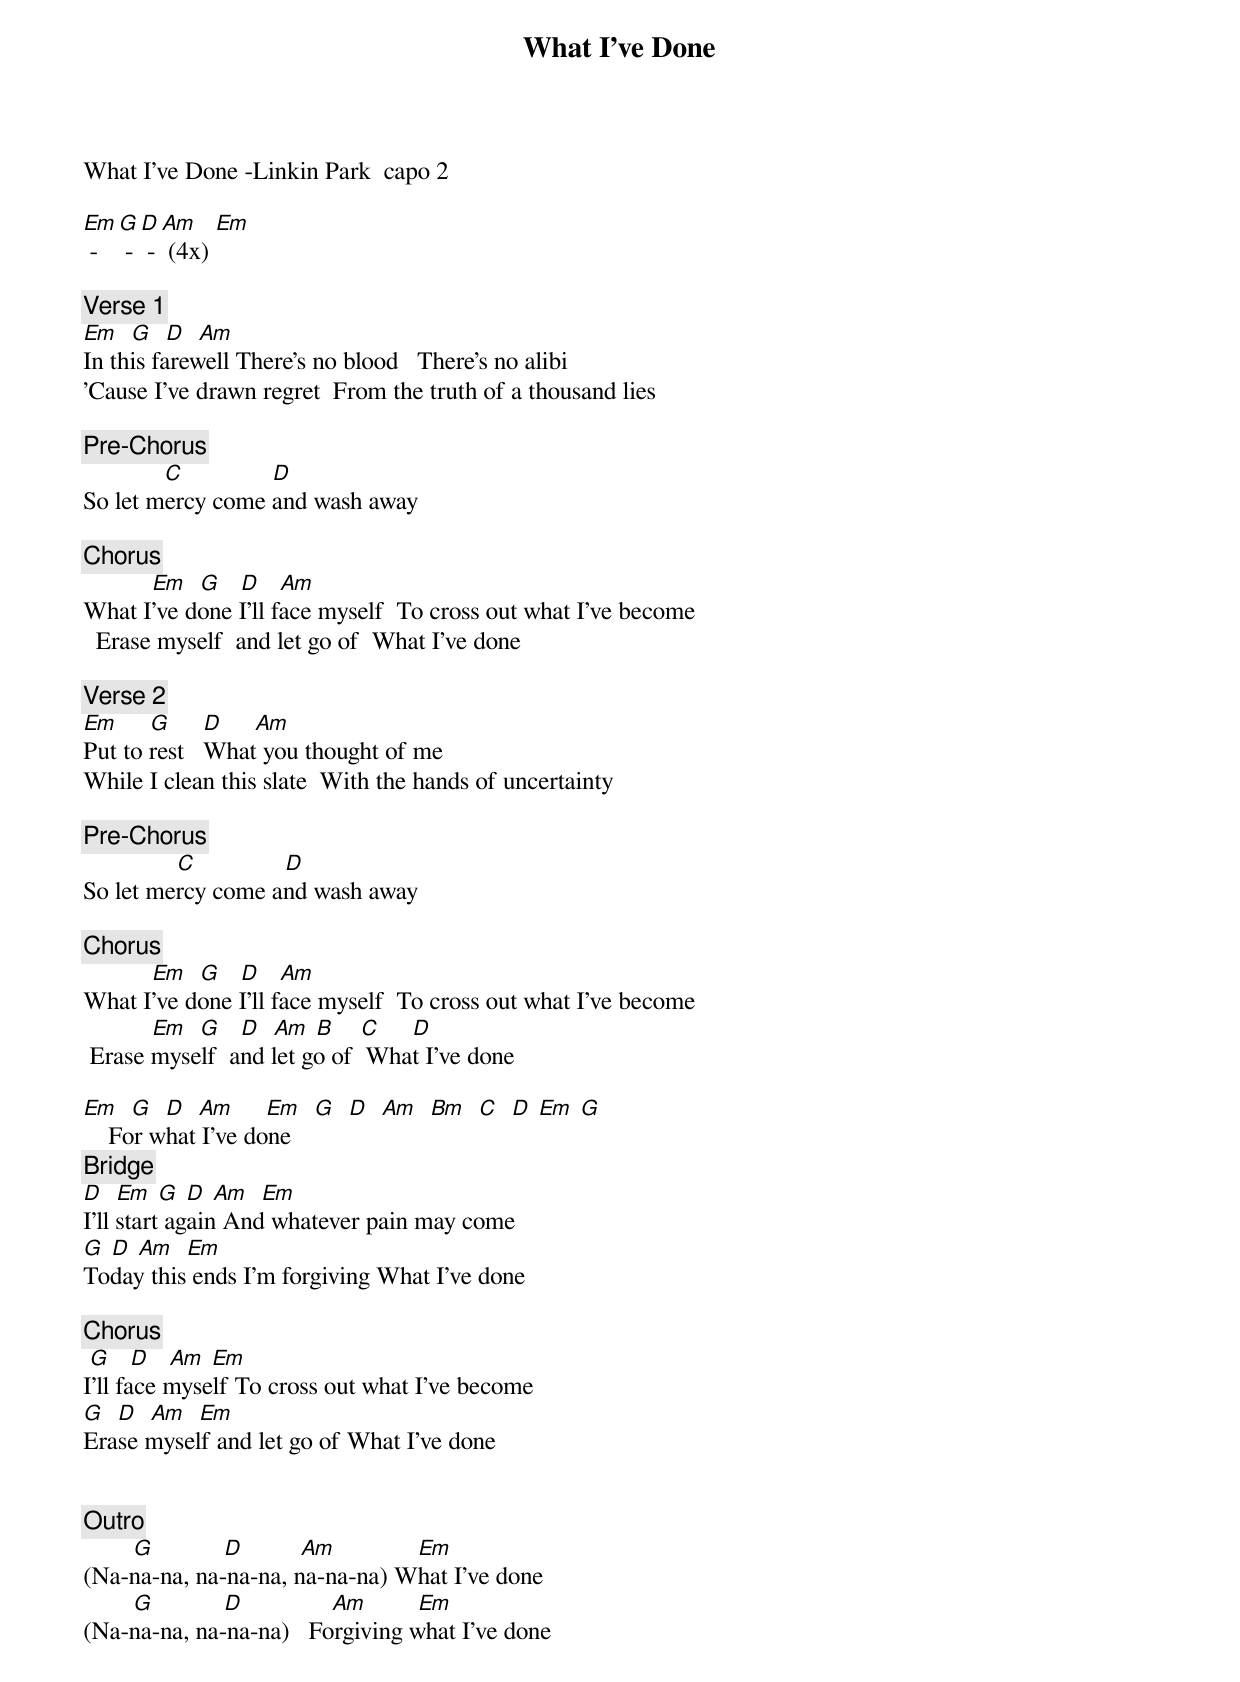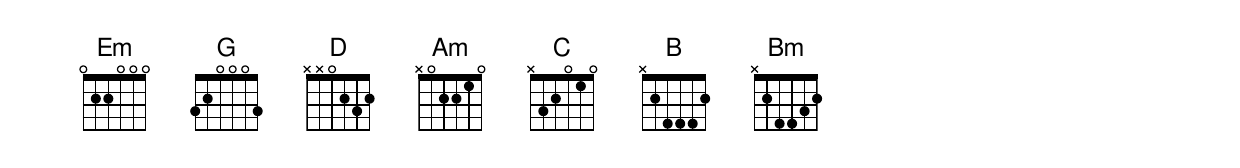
{title: What I've Done}
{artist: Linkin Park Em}
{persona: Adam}
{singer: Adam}
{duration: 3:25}
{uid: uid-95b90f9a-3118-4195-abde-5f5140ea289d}
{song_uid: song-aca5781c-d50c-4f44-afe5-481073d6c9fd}



What I've Done -Linkin Park 	capo 2

[Em] - [G] - [D] - [Am] (4x)	[Em]

{comment: Verse 1}
[Em]  [G]  [D]  [Am]
In this farewell	There's no blood   There's no alibi
'Cause I've drawn regret  From the truth of a thousand lies

{comment: Pre-Chorus}
            	[C]             	[D]
So let mercy come and wash away

{comment: Chorus}
          	[Em]	 [G] 		[D] 		[Am]
What I've done I'll face myself 	To cross out what I've become
		Erase myself	 and let go of 	What I've done

{comment: Verse 2}
[Em]     [G]     [D]     [Am]
Put to rest  	What you thought of me
While I clean this slate		With the hands of uncertainty

{comment: Pre-Chorus}
             		[C]             	[D]
So let mercy come and wash away

{comment: Chorus}
          	[Em]	 [G] 		[D] 		[Am]
What I've done I'll face myself 	To cross out what I've become
          	[Em]	 [G] 		[D] 	[Am]	[B]    [C]     [D]
	Erase myself	 and let go of 	What I've done

[Em]  [G]  [D]  [Am]     [Em]  [G]  [D]  [Am]  [Bm]  [C]  [D]	[Em]	[G]
				For what I've done
{comment: Bridge}
[D] 	[Em]	[G]	[D]	[Am]		[Em]
I'll start again And whatever pain may come
[G]	[D]	[Am]		[Em]
Today this ends I'm forgiving What I've done

{comment: Chorus}
 [G] 		[D] 		[Am]	[Em]
I'll face myself To cross out what I've become
[G]		[D]		[Am]		[Em]
Erase myself and let go of What I've done


{comment: Outro}
        [G]         		[D]         [Am]             [Em]
(Na-na-na, na-na-na, na-na-na)	What I've done
        [G]         		[D]		            [Am]      		[Em]
(Na-na-na, na-na-na)			Forgiving what I've done
